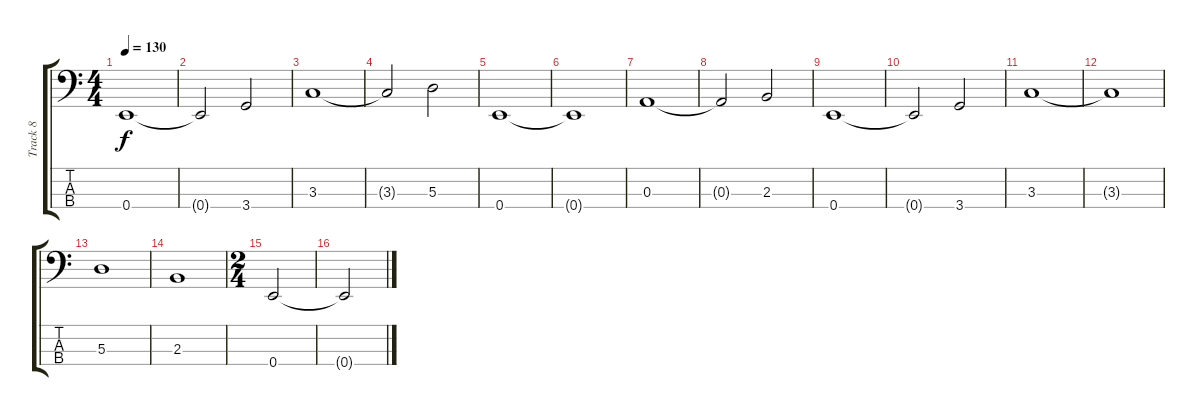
\track ("Track 8" "Track 8") {instrument electricbassfinger}
\staff {score tabs}
\tuning (G2 D2 A1 E1) {hide}
\ts (4 4)
\tempo 130
\clef f4
\ks c
0.4.1{dy f} |
0.4{t}.2 3.4.2 |
3.3.1 |
3.3{t}.2 5.3.2 |
0.4.1 |
0.4{t}.1 |
0.3.1 |
0.3{t}.2 2.3.2 |
0.4.1 |
0.4{t}.2 3.4.2 |
3.3.1 |
3.3{t}.1 |
5.3.1 |
2.3.1 |
\ts (2 4)
0.4.2 |
0.4{t}.2
